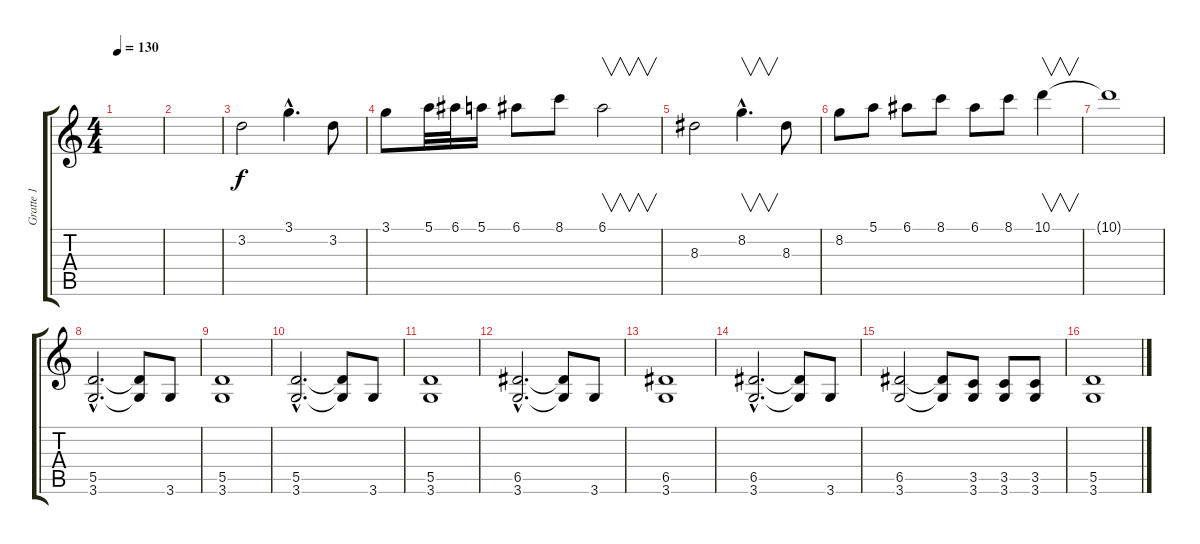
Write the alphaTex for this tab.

\track ("Gratte 1" "Gratte 1") {instrument overdrivenguitar}
\staff {score tabs}
\tuning (E4 B3 G3 D3 A2 E2) {hide}
\ts (4 4)
\tempo 130
\clef g2
\ks c
|
|
3.2.2 3.1{hac}.4{d} 3.2.8 |
3.1.8 5.1.32 6.1.32 5.1.16 6.1.8 8.1.8 6.1.2{v} |
8.3.2 8.2{hac}.4{v d} 8.3.8 |
8.2.8 5.1.8 6.1.8 8.1.8 6.1.8 8.1.8 10.1.4{v} |
10.1{t}.1 |
(5.5{hac} 3.6{hac}).2{d} (5.5{t} 3.6{t}).8 3.6.8 |
(5.5 3.6).1 |
(5.5{hac} 3.6{hac}).2{d} (5.5{t} 3.6{t}).8 3.6.8 |
(5.5 3.6).1 |
(6.5{hac} 3.6{hac}).2{d} (6.5{t} 3.6{t}).8 3.6.8 |
(6.5 3.6).1 |
(6.5{hac} 3.6{hac}).2{d} (6.5{t} 3.6{t}).8 3.6.8 |
(6.5 3.6).2 (6.5{t} 3.6{t}).8 (3.5 3.6).8 (3.5 3.6).8 (3.5 3.6).8 |
(5.5 3.6).1
